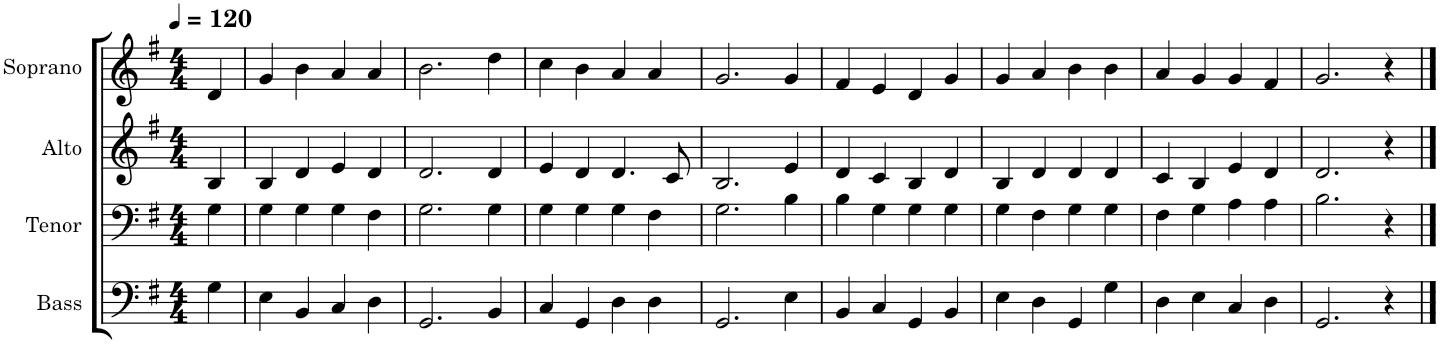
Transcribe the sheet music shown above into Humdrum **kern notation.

**kern	**kern	**kern	**kern
*part4	*part3	*part2	*part1
*staff4	*staff3	*staff2	*staff1
*I"Bass	*I"Tenor	*I"Alto	*I"Soprano
*I'B.	*I'T.	*I'A.	*I'S.
*clefF4	*clefF4	*clefG2	*clefG2
*k[f#]	*k[f#]	*k[f#]	*k[f#]
*M4/4	*M4/4	*M4/4	*M4/4
*MM120	*MM120	*MM120	*MM120
=	=	=	=
4G\	4G\	4B/	4d/
=1	=1	=1	=1
4E\	4G\	4B/	4g/
4BB/	4G\	4d/	4b\
4C/	4G\	4e/	4a/
4D\	4F#\	4d/	4a/
=2	=2	=2	=2
2.GG/	2.G\	2.d/	2.b\
4BB/	4G\	4d/	4dd\
=3	=3	=3	=3
4C/	4G\	4e/	4cc\
4GG/	4G\	4d/	4b\
4D\	4G\	4.d/	4a/
4D\	4F#\	.	4a/
.	.	8c/	.
=4	=4	=4	=4
2.GG/	2.G\	2.B/	2.g/
4E\	4B\	4e/	4g/
=5	=5	=5	=5
4BB/	4B\	4d/	4f#/
4C/	4G\	4c/	4e/
4GG/	4G\	4B/	4d/
4BB/	4G\	4d/	4g/
=6	=6	=6	=6
4E\	4G\	4B/	4g/
4D\	4F#\	4d/	4a/
4GG/	4G\	4d/	4b\
4G\	4G\	4d/	4b\
=7	=7	=7	=7
4D\	4F#\	4c/	4a/
4E\	4G\	4B/	4g/
4C/	4A\	4e/	4g/
4D\	4A\	4d/	4f#/
=8	=8	=8	=8
2.GG/	2.B\	2.d/	2.g/
4r	4r	4r	4r
==	==	==	==
*-	*-	*-	*-
